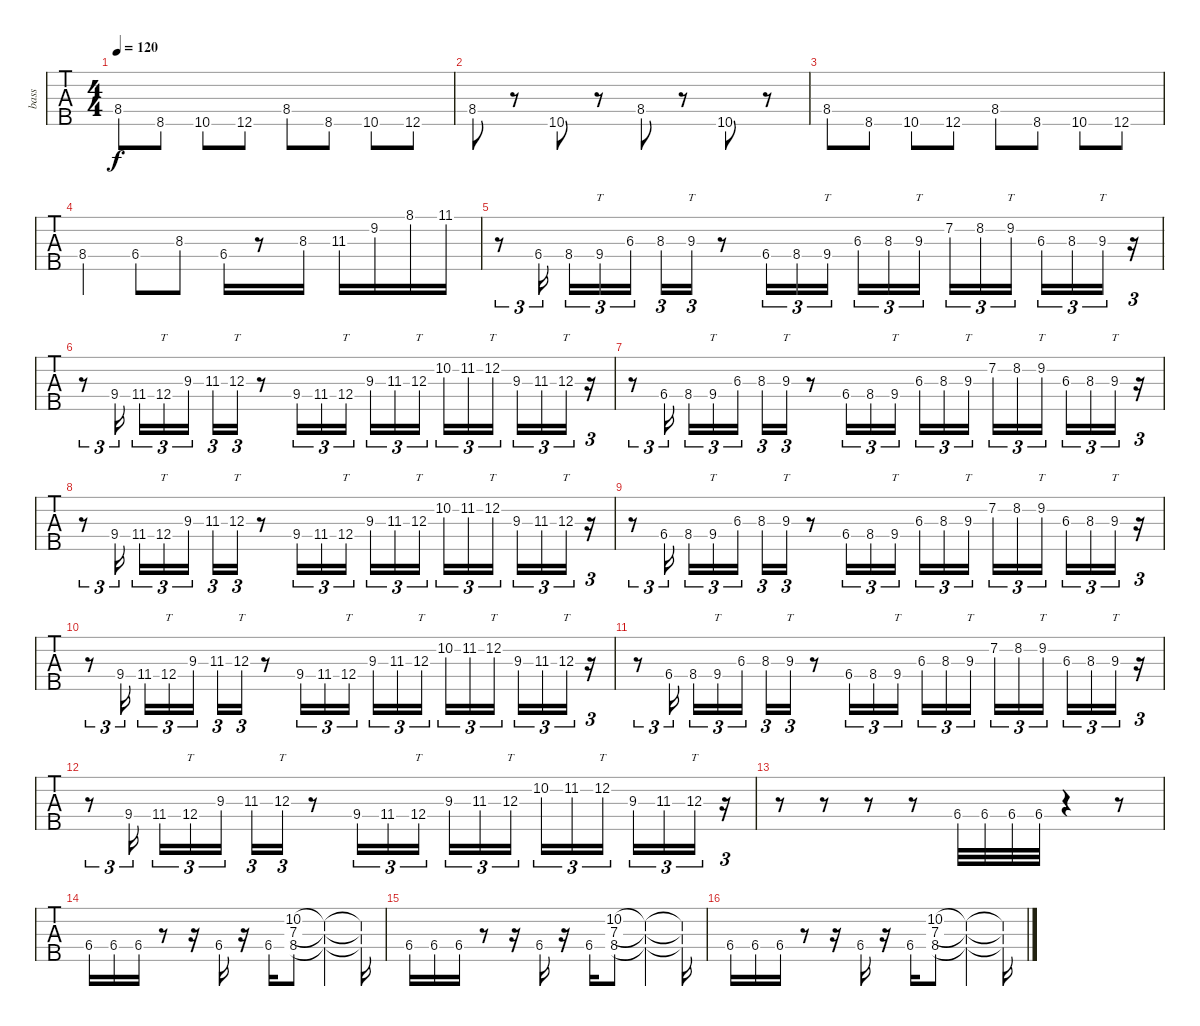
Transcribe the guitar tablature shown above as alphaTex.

\track ("bass" "bass") {instrument slapbass1}
\staff {tabs}
\tuning (Gb2 Db2 Ab1 Eb1 Bb0) {hide}
\ts (4 4)
\tempo 120
\clef f4
\ks c
8.4.8{dy f} 8.5.8 10.5.8 12.5.8 8.4.8 8.5.8 10.5.8 12.5.8 |
8.4.8 r.8 10.5.8 r.8 8.4.8 r.8 10.5.8 r.8 |
8.4.8 8.5.8 10.5.8 12.5.8 8.4.8 8.5.8 10.5.8 12.5.8 |
8.4.4 6.4.8 8.3.8 6.4.16 r.8 8.3.16 11.3.16 9.2.16 8.1.16 11.1.16 |
r.8{tu (3 2)} 6.4.16{tu (3 2) beam splitsecondary} 8.4.16{tu (3 2)} 9.4.16{tt tu (3 2)} 6.3.16{tu (3 2)} 8.3.16{tu (3 2)} 9.3.16{tt tu (3 2)} r.8 6.4.16{tu (3 2)} 8.4.16{tu (3 2)} 9.4.16{tt tu (3 2) beam splitsecondary} 6.3.16{tu (3 2)} 8.3.16{tu (3 2)} 9.3.16{tt tu (3 2) beam splitsecondary} 7.2.16{tu (3 2)} 8.2.16{tu (3 2)} 9.2.16{tt tu (3 2) beam splitsecondary} 6.3.16{tu (3 2)} 8.3.16{tu (3 2)} 9.3.16{tt tu (3 2)} r.16{tu (3 2)} |
r.8{tu (3 2)} 9.4.16{tu (3 2) beam splitsecondary} 11.4.16{tu (3 2)} 12.4.16{tt tu (3 2)} 9.3.16{tu (3 2)} 11.3.16{tu (3 2)} 12.3.16{tt tu (3 2)} r.8 9.4.16{tu (3 2)} 11.4.16{tu (3 2)} 12.4.16{tt tu (3 2) beam splitsecondary} 9.3.16{tu (3 2)} 11.3.16{tu (3 2)} 12.3.16{tt tu (3 2) beam splitsecondary} 10.2.16{tu (3 2)} 11.2.16{tu (3 2)} 12.2.16{tt tu (3 2) beam splitsecondary} 9.3.16{tu (3 2)} 11.3.16{tu (3 2)} 12.3.16{tt tu (3 2)} r.16{tu (3 2)} |
r.8{tu (3 2)} 6.4.16{tu (3 2) beam splitsecondary} 8.4.16{tu (3 2)} 9.4.16{tt tu (3 2)} 6.3.16{tu (3 2)} 8.3.16{tu (3 2)} 9.3.16{tt tu (3 2)} r.8 6.4.16{tu (3 2)} 8.4.16{tu (3 2)} 9.4.16{tt tu (3 2) beam splitsecondary} 6.3.16{tu (3 2)} 8.3.16{tu (3 2)} 9.3.16{tt tu (3 2) beam splitsecondary} 7.2.16{tu (3 2)} 8.2.16{tu (3 2)} 9.2.16{tt tu (3 2) beam splitsecondary} 6.3.16{tu (3 2)} 8.3.16{tu (3 2)} 9.3.16{tt tu (3 2)} r.16{tu (3 2)} |
r.8{tu (3 2)} 9.4.16{tu (3 2) beam splitsecondary} 11.4.16{tu (3 2)} 12.4.16{tt tu (3 2)} 9.3.16{tu (3 2)} 11.3.16{tu (3 2)} 12.3.16{tt tu (3 2)} r.8 9.4.16{tu (3 2)} 11.4.16{tu (3 2)} 12.4.16{tt tu (3 2) beam splitsecondary} 9.3.16{tu (3 2)} 11.3.16{tu (3 2)} 12.3.16{tt tu (3 2) beam splitsecondary} 10.2.16{tu (3 2)} 11.2.16{tu (3 2)} 12.2.16{tt tu (3 2) beam splitsecondary} 9.3.16{tu (3 2)} 11.3.16{tu (3 2)} 12.3.16{tt tu (3 2)} r.16{tu (3 2)} |
r.8{tu (3 2)} 6.4.16{tu (3 2) beam splitsecondary} 8.4.16{tu (3 2)} 9.4.16{tt tu (3 2)} 6.3.16{tu (3 2)} 8.3.16{tu (3 2)} 9.3.16{tt tu (3 2)} r.8 6.4.16{tu (3 2)} 8.4.16{tu (3 2)} 9.4.16{tt tu (3 2) beam splitsecondary} 6.3.16{tu (3 2)} 8.3.16{tu (3 2)} 9.3.16{tt tu (3 2) beam splitsecondary} 7.2.16{tu (3 2)} 8.2.16{tu (3 2)} 9.2.16{tt tu (3 2) beam splitsecondary} 6.3.16{tu (3 2)} 8.3.16{tu (3 2)} 9.3.16{tt tu (3 2)} r.16{tu (3 2)} |
r.8{tu (3 2)} 9.4.16{tu (3 2) beam splitsecondary} 11.4.16{tu (3 2)} 12.4.16{tt tu (3 2)} 9.3.16{tu (3 2)} 11.3.16{tu (3 2)} 12.3.16{tt tu (3 2)} r.8 9.4.16{tu (3 2)} 11.4.16{tu (3 2)} 12.4.16{tt tu (3 2) beam splitsecondary} 9.3.16{tu (3 2)} 11.3.16{tu (3 2)} 12.3.16{tt tu (3 2) beam splitsecondary} 10.2.16{tu (3 2)} 11.2.16{tu (3 2)} 12.2.16{tt tu (3 2) beam splitsecondary} 9.3.16{tu (3 2)} 11.3.16{tu (3 2)} 12.3.16{tt tu (3 2)} r.16{tu (3 2)} |
r.8{tu (3 2)} 6.4.16{tu (3 2) beam splitsecondary} 8.4.16{tu (3 2)} 9.4.16{tt tu (3 2)} 6.3.16{tu (3 2)} 8.3.16{tu (3 2)} 9.3.16{tt tu (3 2)} r.8 6.4.16{tu (3 2)} 8.4.16{tu (3 2)} 9.4.16{tt tu (3 2) beam splitsecondary} 6.3.16{tu (3 2)} 8.3.16{tu (3 2)} 9.3.16{tt tu (3 2) beam splitsecondary} 7.2.16{tu (3 2)} 8.2.16{tu (3 2)} 9.2.16{tt tu (3 2) beam splitsecondary} 6.3.16{tu (3 2)} 8.3.16{tu (3 2)} 9.3.16{tt tu (3 2)} r.16{tu (3 2)} |
r.8{tu (3 2)} 9.4.16{tu (3 2) beam splitsecondary} 11.4.16{tu (3 2)} 12.4.16{tt tu (3 2)} 9.3.16{tu (3 2)} 11.3.16{tu (3 2)} 12.3.16{tt tu (3 2)} r.8 9.4.16{tu (3 2)} 11.4.16{tu (3 2)} 12.4.16{tt tu (3 2) beam splitsecondary} 9.3.16{tu (3 2)} 11.3.16{tu (3 2)} 12.3.16{tt tu (3 2) beam splitsecondary} 10.2.16{tu (3 2)} 11.2.16{tu (3 2)} 12.2.16{tt tu (3 2) beam splitsecondary} 9.3.16{tu (3 2)} 11.3.16{tu (3 2)} 12.3.16{tt tu (3 2)} r.16{tu (3 2)} |
r.8 r.8 r.8 r.8 6.4.32 6.4.32 6.4.32 6.4.32 r.4 r.8 |
6.4.16 6.4.16 6.4.16 r.8 r.16 6.4.16 r.16 6.4.16 (10.2 7.3 8.4).8 (10.2{t} 7.3{t} 8.4{t}).4 (10.2{t} 7.3{t} 8.4{t}).16 |
6.4.16 6.4.16 6.4.16 r.8 r.16 6.4.16 r.16 6.4.16 (10.2 7.3 8.4).8 (10.2{t} 7.3{t} 8.4{t}).4 (10.2{t} 7.3{t} 8.4{t}).16 |
6.4.16 6.4.16 6.4.16 r.8 r.16 6.4.16 r.16 6.4.16 (10.2 7.3 8.4).8 (10.2{t} 7.3{t} 8.4{t}).4 (10.2{t} 7.3{t} 8.4{t}).16
